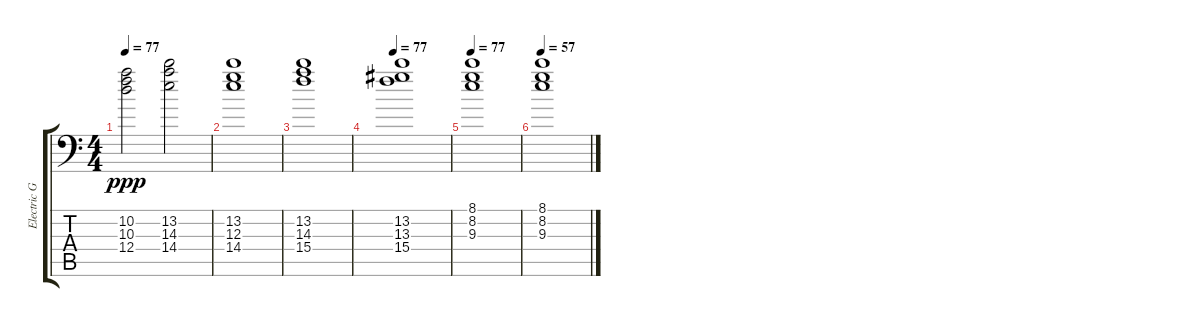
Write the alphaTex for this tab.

\track ("Electric Guitar" "Electric G") {instrument overdrivenguitar}
\staff {score tabs}
\tuning (E4 B3 G3 D3 A2 A1) {hide}
\ts (4 4)
\tempo 77
\clef f4
\ks c
(10.2 10.3 12.4).2{dy ppp} (13.2 14.3 14.4).2 |
(13.2 12.3 14.4).1 |
(13.2 14.3 15.4).1 |
\tempo 77
(13.2 13.3 15.4).1 |
\tempo 77
(8.1 8.2 9.3).1 |
\tempo 57
(8.1 8.2 9.3).1
